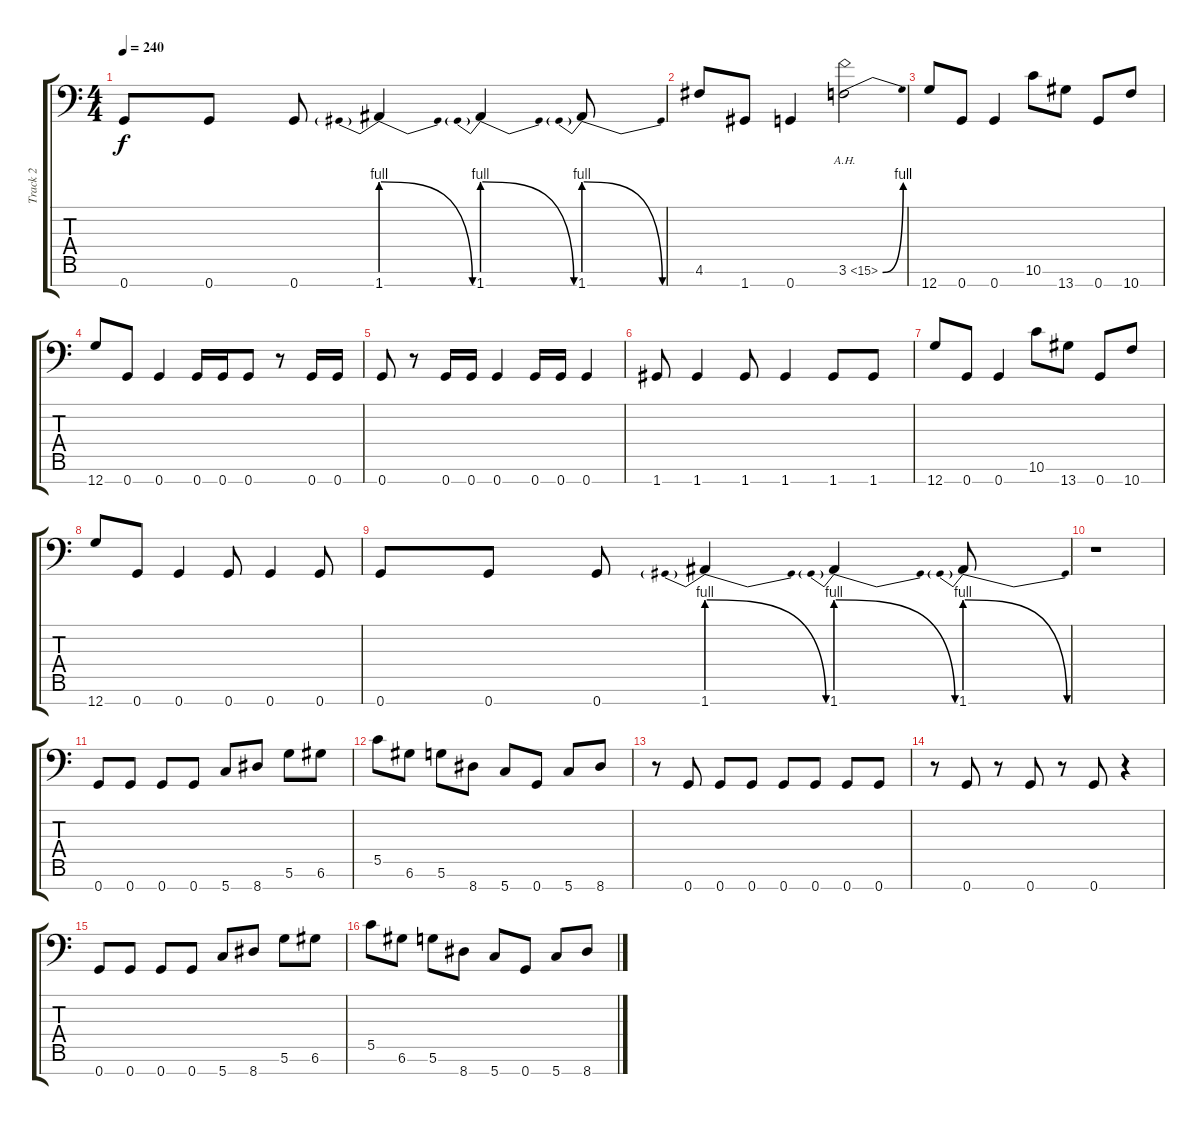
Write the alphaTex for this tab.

\track ("Track 2" "Track 2") {instrument acousticguitarsteel}
\staff {score tabs}
\tuning (D4 A3 E3 C3 G2 D2 G1) {hide}
\ts (4 4)
\tempo 240
\clef f4
\ks c
0.7.8{dy f} 0.7.8 0.7.8 1.7{be (prebendrelease 0 4 60 0)}.4 1.7{be (prebendrelease 0 4 60 0)}.4 1.7{be (prebendrelease 0 4 60 0)}.8 |
4.6.8 1.7.8 0.7.4 3.6{be (bend 0 0 60 4) ah 12}.2 |
12.7.8 0.7.8 0.7.4 10.6.8 13.7.8 0.7.8 10.7.8 |
12.7.8 0.7.8 0.7.4 0.7.16 0.7.16 0.7.8 r.8 0.7.16 0.7.16 |
0.7.8 r.8 0.7.16 0.7.16 0.7.4 0.7.16 0.7.16 0.7.4 |
1.7.8 1.7.4 1.7.8 1.7.4 1.7.8 1.7.8 |
12.7.8 0.7.8 0.7.4 10.6.8 13.7.8 0.7.8 10.7.8 |
12.7.8 0.7.8 0.7.4 0.7.8 0.7.4 0.7.8 |
0.7.8 0.7.8 0.7.8 1.7{be (prebendrelease 0 4 60 0)}.4 1.7{be (prebendrelease 0 4 60 0)}.4 1.7{be (prebendrelease 0 4 60 0)}.8 |
r.1 |
0.7.8 0.7.8 0.7.8 0.7.8 5.7.8 8.7.8 5.6.8 6.6.8 |
5.5.8 6.6.8 5.6.8 8.7.8 5.7.8 0.7.8 5.7.8 8.7.8 |
r.8 0.7.8 0.7.8 0.7.8 0.7.8 0.7.8 0.7.8 0.7.8 |
r.8 0.7.8 r.8 0.7.8 r.8 0.7.8 r.4 |
0.7.8 0.7.8 0.7.8 0.7.8 5.7.8 8.7.8 5.6.8 6.6.8 |
5.5.8 6.6.8 5.6.8 8.7.8 5.7.8 0.7.8 5.7.8 8.7.8
